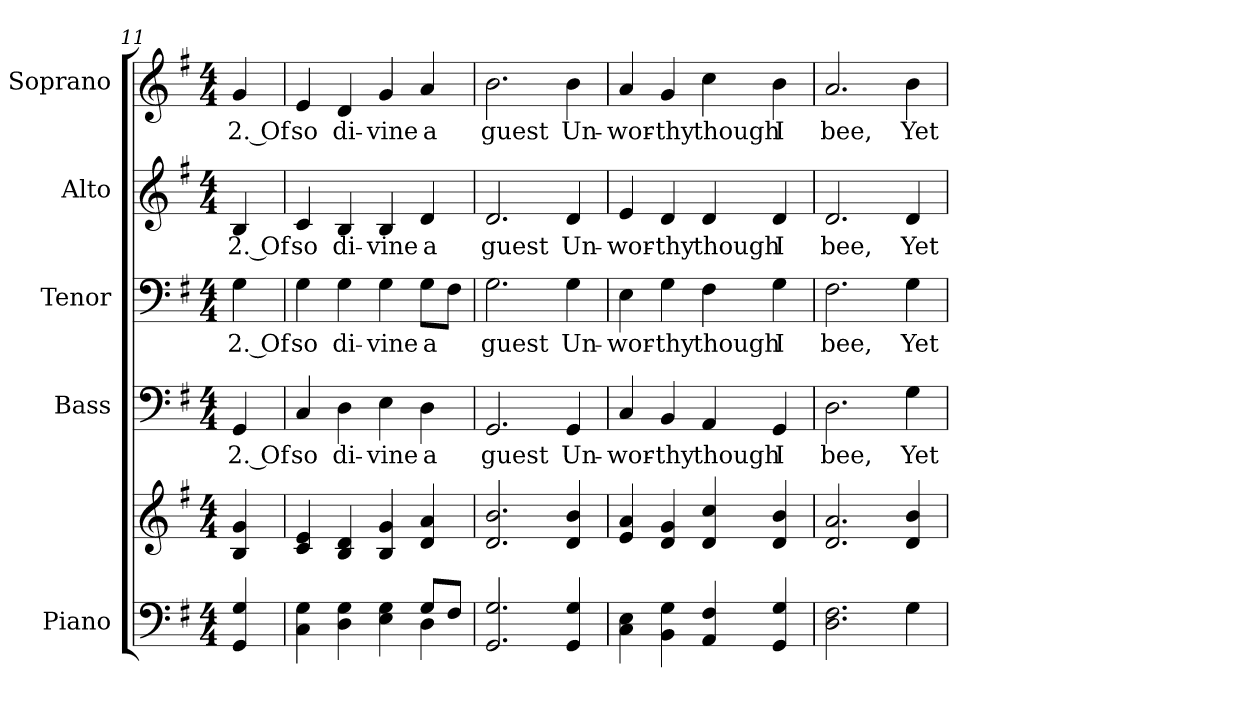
**kern	**kern	**kern	**text	**kern	**text	**kern	**text	**kern	**text
*part5	*part5	*part4	*part4	*part3	*part3	*part2	*part2	*part1	*part1
*staff6	*staff5	*staff4	*staff4	*staff3	*staff3	*staff2	*staff2	*staff1	*staff1
*I"Piano	*	*I"Bass	*	*I"Tenor	*	*I"Alto	*	*I"Soprano	*
*I'Pno.	*	*I'B.	*	*I'T.	*	*I'A.	*	*I'S.	*
*clefF4	*clefG2	*clefF4	*	*clefF4	*	*clefG2	*	*clefG2	*
*k[f#]	*k[f#]	*k[f#]	*	*k[f#]	*	*k[f#]	*	*k[f#]	*
*G:	*G:	*G:	*	*G:	*	*G:	*	*G:	*
*M4/4	*M4/4	*M4/4	*	*M4/4	*	*M4/4	*	*M4/4	*
=11	=11	=11	=11	=11	=11	=11	=11	=11	=11
!	!	!	!LO:LY:b:color=#000000	!	!	!	!	!	!
!	!	!	!	!	!LO:LY:b:color=#000000	!	!	!	!
!	!	!	!	!	!	!	!LO:LY:b:color=#000000	!	!
!	!	!	!	!	!	!	!	!	!LO:LY:b:color=#000000
4GGi/ 4Gi	4Bi/ 4gi	4GGi/	2. Of	4Gi\	2. Of	4Bi/	2. Of	4gi/	2. Of
=12	=12	=12	=12	=12	=12	=12	=12	=12	=12
*^	*	*	*	*	*	*	*	*	*
!	!	!	!	!LO:LY:b:color=#000000	!	!	!	!	!	!
!	!	!	!	!	!	!LO:LY:b:color=#000000	!	!	!	!
!	!	!	!	!	!	!	!	!LO:LY:b:color=#000000	!	!
!	!	!	!	!	!	!	!	!	!	!LO:LY:b:color=#000000
4Ci\ 4Gi	2ryy	4ci/ 4ei	4Ci/	so	4Gi\	so	4ci/	so	4ei/	so
!	!	!	!	!LO:LY:b:color=#000000	!	!	!	!	!	!
!	!	!	!	!	!	!LO:LY:b:color=#000000	!	!	!	!
!	!	!	!	!	!	!	!	!LO:LY:b:color=#000000	!	!
!	!	!	!	!	!	!	!	!	!	!LO:LY:b:color=#000000
4Di\ 4Gi	.	4Bi/ 4di	4Di\	di-	4Gi\	di-	4Bi/	di-	4di/	di-
!	!	!	!	!LO:LY:b:color=#000000	!	!	!	!	!	!
!	!	!	!	!	!	!LO:LY:b:color=#000000	!	!	!	!
!	!	!	!	!	!	!	!	!LO:LY:b:color=#000000	!	!
!	!	!	!	!	!	!	!	!	!	!LO:LY:b:color=#000000
4Ei\ 4Gi	4ryy	4Bi/ 4gi	4Ei\	-vine	4Gi\	-vine	4Bi/	-vine	4gi/	-vine
!	!	!	!	!LO:LY:b:color=#000000	!	!	!	!	!	!
!	!	!	!	!	!	!LO:LY:b:color=#000000	!	!	!	!
!	!	!	!	!	!	!	!	!LO:LY:b:color=#000000	!	!
!	!	!	!	!	!	!	!	!	!	!LO:LY:b:color=#000000
8Gi/L	4Di\	4di/ 4ai	4Di\	a	8Gi\L	a	4di/	a	4ai/	a
8F#i/J	.	.	.	.	8F#i\J	.	.	.	.	.
*v	*v	*	*	*	*	*	*	*	*	*
!!LO:PB:g=z
=13	=13	=13	=13	=13	=13	=13	=13	=13	=13
!	!	!	!LO:LY:b:color=#000000	!	!	!	!	!	!
!	!	!	!	!	!LO:LY:b:color=#000000	!	!	!	!
!	!	!	!	!	!	!	!LO:LY:b:color=#000000	!	!
!	!	!	!	!	!	!	!	!	!LO:LY:b:color=#000000
2.GGi/ 2.Gi	2.di/ 2.bi	2.GGi/	guest	2.Gi\	guest	2.di/	guest	2.bi\	guest
!	!	!	!LO:LY:b:color=#000000	!	!	!	!	!	!
!	!	!	!	!	!LO:LY:b:color=#000000	!	!	!	!
!	!	!	!	!	!	!	!LO:LY:b:color=#000000	!	!
!	!	!	!	!	!	!	!	!	!LO:LY:b:color=#000000
4GGi/ 4Gi	4di/ 4bi	4GGi/	Un-	4Gi\	Un-	4di/	Un-	4bi\	Un-
=14	=14	=14	=14	=14	=14	=14	=14	=14	=14
!	!	!	!LO:LY:b:color=#000000	!	!	!	!	!	!
!	!	!	!	!	!LO:LY:b:color=#000000	!	!	!	!
!	!	!	!	!	!	!	!LO:LY:b:color=#000000	!	!
!	!	!	!	!	!	!	!	!	!LO:LY:b:color=#000000
4Ci\ 4Ei	4ei/ 4ai	4Ci/	-wor-	4Ei\	-wor-	4ei/	-wor-	4ai/	-wor-
!	!	!	!LO:LY:b:color=#000000	!	!	!	!	!	!
!	!	!	!	!	!LO:LY:b:color=#000000	!	!	!	!
!	!	!	!	!	!	!	!LO:LY:b:color=#000000	!	!
!	!	!	!	!	!	!	!	!	!LO:LY:b:color=#000000
4BBi\ 4Gi	4di/ 4gi	4BBi/	-thy	4Gi\	-thy	4di/	-thy	4gi/	-thy
!	!	!	!LO:LY:b:color=#000000	!	!	!	!	!	!
!	!	!	!	!	!LO:LY:b:color=#000000	!	!	!	!
!	!	!	!	!	!	!	!LO:LY:b:color=#000000	!	!
!	!	!	!	!	!	!	!	!	!LO:LY:b:color=#000000
4AAi/ 4F#i	4di/ 4cci	4AAi/	though	4F#i\	though	4di/	though	4cci\	though
!	!	!	!LO:LY:b:color=#000000	!	!	!	!	!	!
!	!	!	!	!	!LO:LY:b:color=#000000	!	!	!	!
!	!	!	!	!	!	!	!LO:LY:b:color=#000000	!	!
!	!	!	!	!	!	!	!	!	!LO:LY:b:color=#000000
4GGi/ 4Gi	4di/ 4bi	4GGi/	I	4Gi\	I	4di/	I	4bi\	I
=15	=15	=15	=15	=15	=15	=15	=15	=15	=15
!	!	!	!LO:LY:b:color=#000000	!	!	!	!	!	!
!	!	!	!	!	!LO:LY:b:color=#000000	!	!	!	!
!	!	!	!	!	!	!	!LO:LY:b:color=#000000	!	!
!	!	!	!	!	!	!	!	!	!LO:LY:b:color=#000000
2.Di\ 2.F#i	2.di/ 2.ai	2.Di\	bee,	2.F#i\	bee,	2.di/	bee,	2.ai/	bee,
!	!	!	!LO:LY:b:color=#000000	!	!	!	!	!	!
!	!	!	!	!	!LO:LY:b:color=#000000	!	!	!	!
!	!	!	!	!	!	!	!LO:LY:b:color=#000000	!	!
!	!	!	!	!	!	!	!	!	!LO:LY:b:color=#000000
4Gi\	4di/ 4bi	4Gi\	Yet	4Gi\	Yet	4di/	Yet	4bi\	Yet
=	=	=	=	=	=	=	=	=	=
*-	*-	*-	*-	*-	*-	*-	*-	*-	*-
